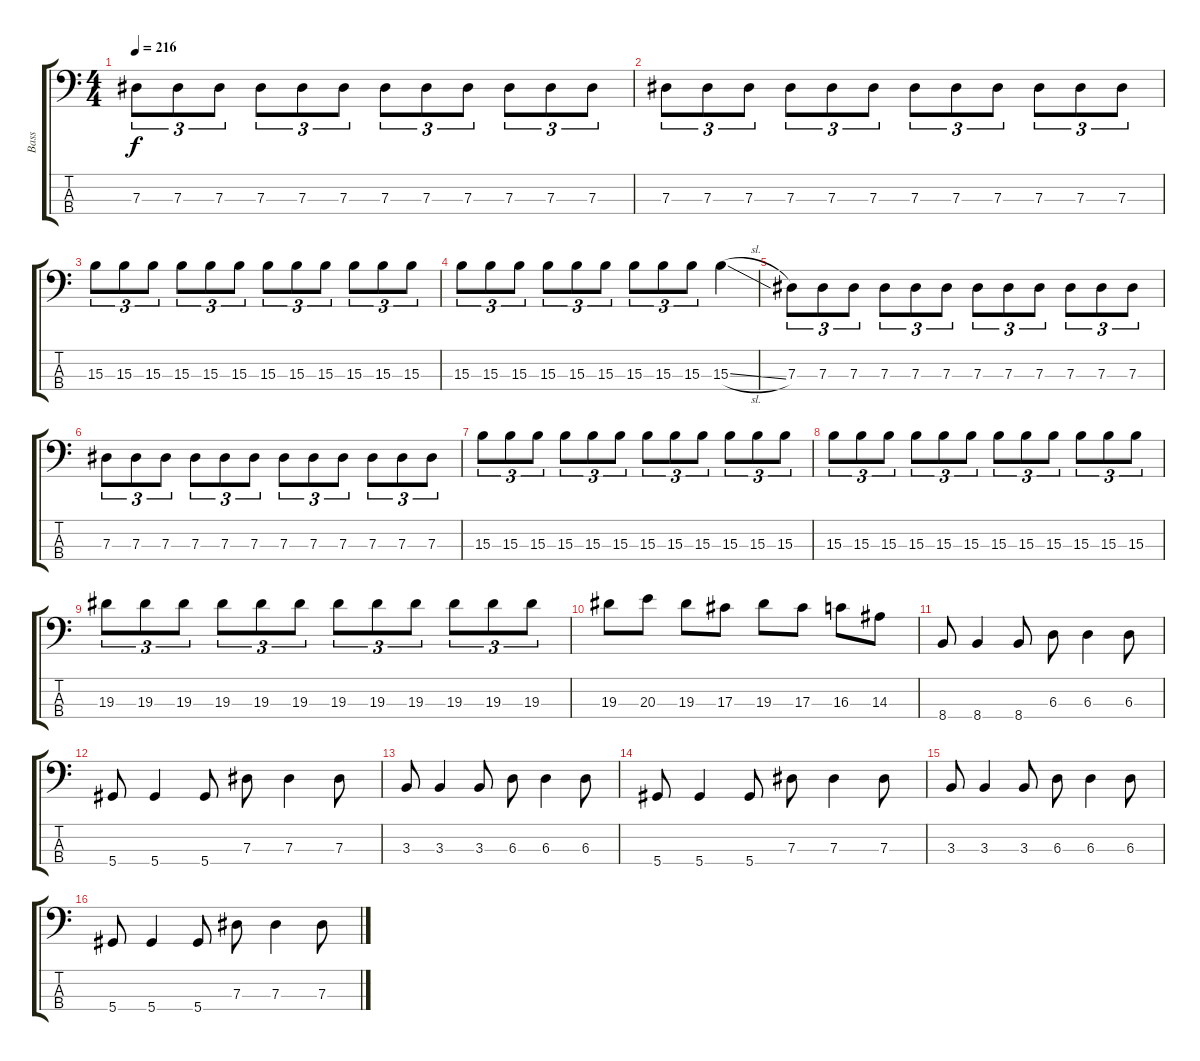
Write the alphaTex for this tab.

\track ("Bass" "Bass") {instrument electricbassfinger}
\staff {score tabs}
\tuning (Gb2 Db2 Ab1 Eb1) {hide}
\ts (4 4)
\tempo 216
\clef f4
\ks c
7.3.8{tu (3 2) dy f} 7.3.8{tu (3 2)} 7.3.8{tu (3 2)} 7.3.8{tu (3 2)} 7.3.8{tu (3 2)} 7.3.8{tu (3 2)} 7.3.8{tu (3 2)} 7.3.8{tu (3 2)} 7.3.8{tu (3 2)} 7.3.8{tu (3 2)} 7.3.8{tu (3 2)} 7.3.8{tu (3 2)} |
7.3.8{tu (3 2)} 7.3.8{tu (3 2)} 7.3.8{tu (3 2)} 7.3.8{tu (3 2)} 7.3.8{tu (3 2)} 7.3.8{tu (3 2)} 7.3.8{tu (3 2)} 7.3.8{tu (3 2)} 7.3.8{tu (3 2)} 7.3.8{tu (3 2)} 7.3.8{tu (3 2)} 7.3.8{tu (3 2)} |
15.3.8{tu (3 2)} 15.3.8{tu (3 2)} 15.3.8{tu (3 2)} 15.3.8{tu (3 2)} 15.3.8{tu (3 2)} 15.3.8{tu (3 2)} 15.3.8{tu (3 2)} 15.3.8{tu (3 2)} 15.3.8{tu (3 2)} 15.3.8{tu (3 2)} 15.3.8{tu (3 2)} 15.3.8{tu (3 2)} |
15.3.8{tu (3 2)} 15.3.8{tu (3 2)} 15.3.8{tu (3 2)} 15.3.8{tu (3 2)} 15.3.8{tu (3 2)} 15.3.8{tu (3 2)} 15.3.8{tu (3 2)} 15.3.8{tu (3 2)} 15.3.8{tu (3 2)} 15.3{sl}.4 |
7.3.8{tu (3 2)} 7.3.8{tu (3 2)} 7.3.8{tu (3 2)} 7.3.8{tu (3 2)} 7.3.8{tu (3 2)} 7.3.8{tu (3 2)} 7.3.8{tu (3 2)} 7.3.8{tu (3 2)} 7.3.8{tu (3 2)} 7.3.8{tu (3 2)} 7.3.8{tu (3 2)} 7.3.8{tu (3 2)} |
7.3.8{tu (3 2)} 7.3.8{tu (3 2)} 7.3.8{tu (3 2)} 7.3.8{tu (3 2)} 7.3.8{tu (3 2)} 7.3.8{tu (3 2)} 7.3.8{tu (3 2)} 7.3.8{tu (3 2)} 7.3.8{tu (3 2)} 7.3.8{tu (3 2)} 7.3.8{tu (3 2)} 7.3.8{tu (3 2)} |
15.3.8{tu (3 2)} 15.3.8{tu (3 2)} 15.3.8{tu (3 2)} 15.3.8{tu (3 2)} 15.3.8{tu (3 2)} 15.3.8{tu (3 2)} 15.3.8{tu (3 2)} 15.3.8{tu (3 2)} 15.3.8{tu (3 2)} 15.3.8{tu (3 2)} 15.3.8{tu (3 2)} 15.3.8{tu (3 2)} |
15.3.8{tu (3 2)} 15.3.8{tu (3 2)} 15.3.8{tu (3 2)} 15.3.8{tu (3 2)} 15.3.8{tu (3 2)} 15.3.8{tu (3 2)} 15.3.8{tu (3 2)} 15.3.8{tu (3 2)} 15.3.8{tu (3 2)} 15.3.8{tu (3 2)} 15.3.8{tu (3 2)} 15.3.8{tu (3 2)} |
19.3.8{tu (3 2)} 19.3.8{tu (3 2)} 19.3.8{tu (3 2)} 19.3.8{tu (3 2)} 19.3.8{tu (3 2)} 19.3.8{tu (3 2)} 19.3.8{tu (3 2)} 19.3.8{tu (3 2)} 19.3.8{tu (3 2)} 19.3.8{tu (3 2)} 19.3.8{tu (3 2)} 19.3.8{tu (3 2)} |
19.3.8 20.3.8 19.3.8 17.3.8 19.3.8 17.3.8 16.3.8 14.3.8 |
8.4.8 8.4.4 8.4.8 6.3.8 6.3.4 6.3.8 |
5.4.8 5.4.4 5.4.8 7.3.8 7.3.4 7.3.8 |
3.3.8 3.3.4 3.3.8 6.3.8 6.3.4 6.3.8 |
5.4.8 5.4.4 5.4.8 7.3.8 7.3.4 7.3.8 |
3.3.8 3.3.4 3.3.8 6.3.8 6.3.4 6.3.8 |
5.4.8 5.4.4 5.4.8 7.3.8 7.3.4 7.3.8
